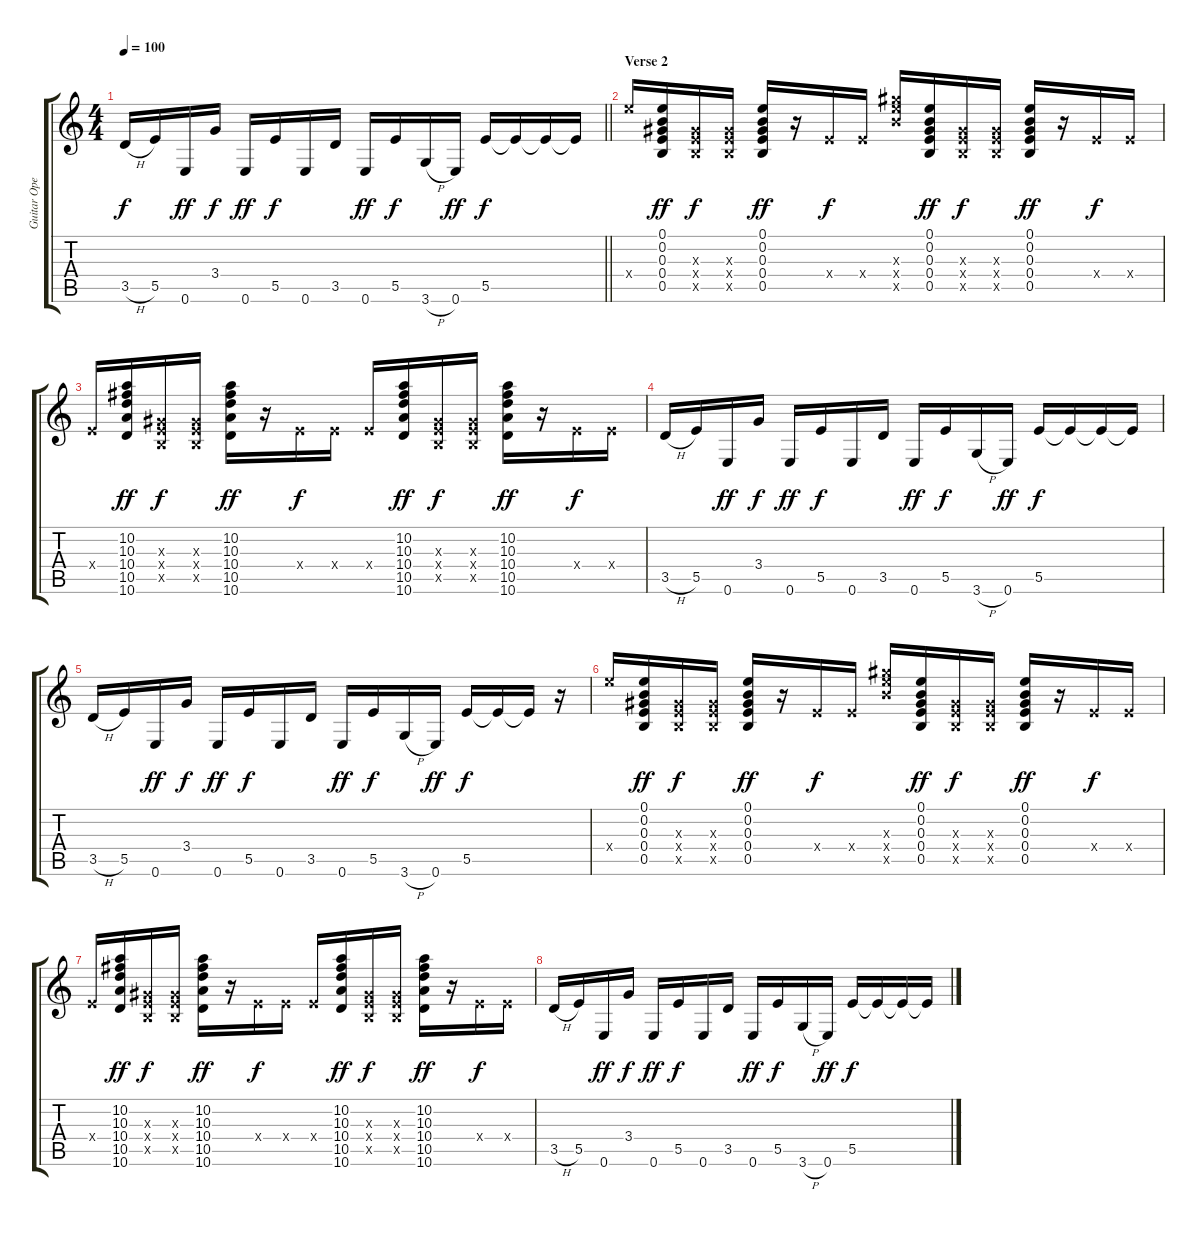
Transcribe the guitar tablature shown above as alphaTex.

\track ("Guitar Open-E" "Guitar Ope") {instrument overdrivenguitar}
\staff {score tabs}
\tuning (E4 B3 Ab3 E3 B2 E2) {hide}
\ts (4 4)
\tempo 100
\clef g2
\barLineRight lightlight
\ks c
3.5{h}.16{dy f} 5.5.16 0.6.16{dy ff} 3.4.16{dy f} 0.6.16{dy ff} 5.5.16{dy f} 0.6.16 3.5.16 0.6.16{dy ff} 5.5.16{dy f} 3.6{h}.16 0.6.16{dy ff} 5.5.16{dy f} 5.5{t}.16 5.5{t}.16 5.5{t}.16 |
\section ("" "Verse 2")
12.4{x}.16 (0.1 0.2 0.3 0.4 0.5).16{dy ff} (0.3{x} 0.4{x} 0.5{x}).16{dy f} (0.3{x} 0.4{x} 0.5{x}).16 (0.1 0.2 0.3 0.4 0.5).16{dy ff} r.16 0.4{x}.16{dy f} 0.4{x}.16 (12.3{x} 12.4{x} 12.5{x}).16 (0.1 0.2 0.3 0.4 0.5).16{dy ff} (0.3{x} 0.4{x} 0.5{x}).16{dy f} (0.3{x} 0.4{x} 0.5{x}).16 (0.1 0.2 0.3 0.4 0.5).16{dy ff} r.16 0.4{x}.16{dy f} 0.4{x}.16 |
0.4{x}.16 (10.2 10.3 10.4 10.5 10.6).16{dy ff} (0.3{x} 0.4{x} 0.5{x}).16{dy f} (0.3{x} 0.4{x} 0.5{x}).16 (10.2 10.3 10.4 10.5 10.6).16{dy ff} r.16 0.4{x}.16{dy f} 0.4{x}.16 0.4{x}.16 (10.2 10.3 10.4 10.5 10.6).16{dy ff} (0.3{x} 0.4{x} 0.5{x}).16{dy f} (0.3{x} 0.4{x} 0.5{x}).16 (10.2 10.3 10.4 10.5 10.6).16{dy ff} r.16 0.4{x}.16{dy f} 0.4{x}.16 |
3.5{h}.16 5.5.16 0.6.16{dy ff} 3.4.16{dy f} 0.6.16{dy ff} 5.5.16{dy f} 0.6.16 3.5.16 0.6.16{dy ff} 5.5.16{dy f} 3.6{h}.16 0.6.16{dy ff} 5.5.16{dy f} 5.5{t}.16 5.5{t}.16 5.5{t}.16 |
3.5{h}.16 5.5.16 0.6.16{dy ff} 3.4.16{dy f} 0.6.16{dy ff} 5.5.16{dy f} 0.6.16 3.5.16 0.6.16{dy ff} 5.5.16{dy f} 3.6{h}.16 0.6.16{dy ff} 5.5.16{dy f} 5.5{t}.16 5.5{t}.16 r.16 |
12.4{x}.16 (0.1 0.2 0.3 0.4 0.5).16{dy ff} (0.3{x} 0.4{x} 0.5{x}).16{dy f} (0.3{x} 0.4{x} 0.5{x}).16 (0.1 0.2 0.3 0.4 0.5).16{dy ff} r.16 0.4{x}.16{dy f} 0.4{x}.16 (12.3{x} 12.4{x} 12.5{x}).16 (0.1 0.2 0.3 0.4 0.5).16{dy ff} (0.3{x} 0.4{x} 0.5{x}).16{dy f} (0.3{x} 0.4{x} 0.5{x}).16 (0.1 0.2 0.3 0.4 0.5).16{dy ff} r.16 0.4{x}.16{dy f} 0.4{x}.16 |
0.4{x}.16 (10.2 10.3 10.4 10.5 10.6).16{dy ff} (0.3{x} 0.4{x} 0.5{x}).16{dy f} (0.3{x} 0.4{x} 0.5{x}).16 (10.2 10.3 10.4 10.5 10.6).16{dy ff} r.16 0.4{x}.16{dy f} 0.4{x}.16 0.4{x}.16 (10.2 10.3 10.4 10.5 10.6).16{dy ff} (0.3{x} 0.4{x} 0.5{x}).16{dy f} (0.3{x} 0.4{x} 0.5{x}).16 (10.2 10.3 10.4 10.5 10.6).16{dy ff} r.16 0.4{x}.16{dy f} 0.4{x}.16 |
3.5{h}.16 5.5.16 0.6.16{dy ff} 3.4.16{dy f} 0.6.16{dy ff} 5.5.16{dy f} 0.6.16 3.5.16 0.6.16{dy ff} 5.5.16{dy f} 3.6{h}.16 0.6.16{dy ff} 5.5.16{dy f} 5.5{t}.16 5.5{t}.16 5.5{t}.16
